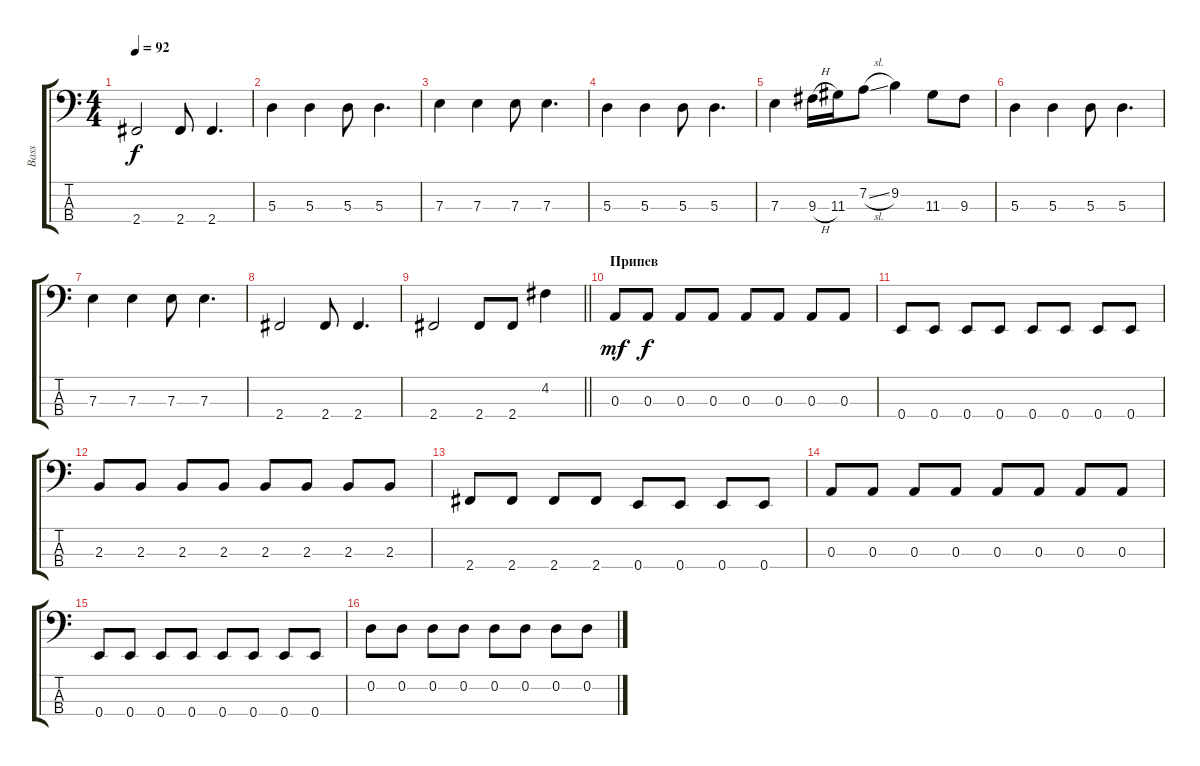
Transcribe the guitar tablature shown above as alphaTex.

\track ("Bass" "Bass") {instrument electricbasspick}
\staff {score tabs}
\tuning (G2 D2 A1 E1) {hide}
\ts (4 4)
\tempo 92
\clef f4
\ks c
2.4.2{dy f} 2.4.8 2.4.4{d} |
5.3.4 5.3.4 5.3.8 5.3.4{d} |
7.3.4 7.3.4 7.3.8 7.3.4{d} |
5.3.4 5.3.4 5.3.8 5.3.4{d} |
7.3.4 9.3{h}.16 11.3.16 7.2{sl}.8 9.2.4 11.3.8 9.3.8 |
5.3.4 5.3.4 5.3.8 5.3.4{d} |
7.3.4 7.3.4 7.3.8 7.3.4{d} |
2.4.2 2.4.8 2.4.4{d} |
\barLineRight lightlight
2.4.2 2.4.8 2.4.8 4.2.4 |
\section ("" "Припев")
0.3.8{dy mf} 0.3.8{dy f} 0.3.8 0.3.8 0.3.8 0.3.8 0.3.8 0.3.8 |
0.4.8 0.4.8 0.4.8 0.4.8 0.4.8 0.4.8 0.4.8 0.4.8 |
2.3.8 2.3.8 2.3.8 2.3.8 2.3.8 2.3.8 2.3.8 2.3.8 |
2.4.8 2.4.8 2.4.8 2.4.8 0.4.8 0.4.8 0.4.8 0.4.8 |
0.3.8 0.3.8 0.3.8 0.3.8 0.3.8 0.3.8 0.3.8 0.3.8 |
0.4.8 0.4.8 0.4.8 0.4.8 0.4.8 0.4.8 0.4.8 0.4.8 |
0.2.8 0.2.8 0.2.8 0.2.8 0.2.8 0.2.8 0.2.8 0.2.8
